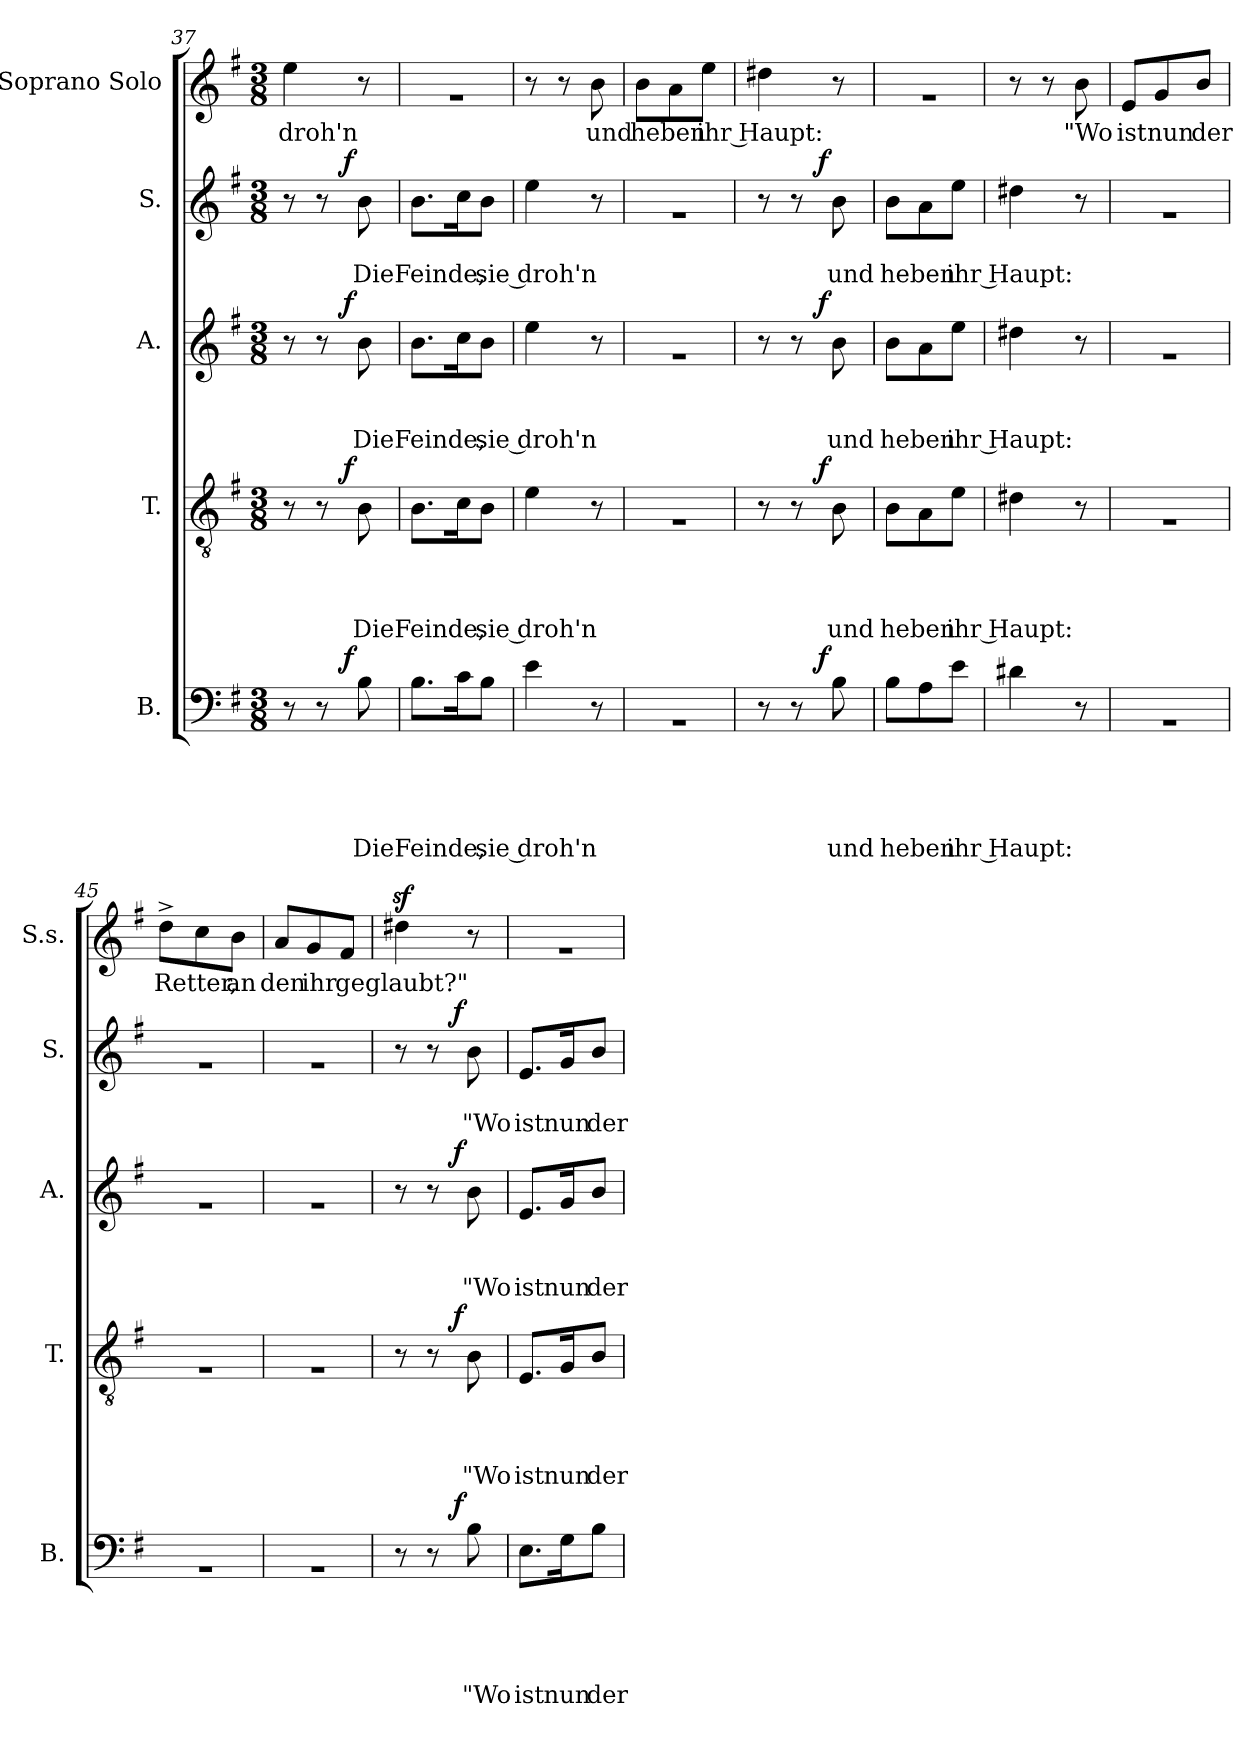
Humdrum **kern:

**kern	**text	**text	**text	**text	**text	**dynam	**kern	**text	**text	**text	**text	**dynam	**kern	**text	**text	**text	**dynam	**kern	**text	**text	**dynam	**kern	**text
*part5	*part5	*part5	*part5	*part5	*part5	*part5	*part4	*part4	*part4	*part4	*part4	*part4	*part3	*part3	*part3	*part3	*part3	*part2	*part2	*part2	*part2	*part1	*part1
*staff5	*staff5	*staff5	*staff5	*staff5	*staff5	*staff5	*staff4	*staff4	*staff4	*staff4	*staff4	*staff4	*staff3	*staff3	*staff3	*staff3	*staff3	*staff2	*staff2	*staff2	*staff2	*staff1	*staff1
*I"B.	*	*	*	*	*	*	*I"T.	*	*	*	*	*	*I"A.	*	*	*	*	*I"S.	*	*	*	*I"Soprano Solo	*
*I'B.	*	*	*	*	*	*	*I'T.	*	*	*	*	*	*I'A.	*	*	*	*	*I'S.	*	*	*	*I'S.s.	*
!!LO:PB:g=z
*clefF4	*	*	*	*	*	*	*clefGv2	*	*	*	*	*	*clefG2	*	*	*	*	*clefG2	*	*	*	*clefG2	*
*k[f#]	*	*	*	*	*	*	*k[f#]	*	*	*	*	*	*k[f#]	*	*	*	*	*k[f#]	*	*	*	*k[f#]	*
*G:	*	*	*	*	*	*	*G:	*	*	*	*	*	*G:	*	*	*	*	*G:	*	*	*	*G:	*
*M3/8	*	*	*	*	*	*	*M3/8	*	*	*	*	*	*M3/8	*	*	*	*	*M3/8	*	*	*	*M3/8	*
=37	=37	=37	=37	=37	=37	=37	=37	=37	=37	=37	=37	=37	=37	=37	=37	=37	=37	=37	=37	=37	=37	=37	=37
!	!	!	!	!	!	!	!	!	!	!	!	!	!	!	!	!	!	!	!	!	!	!	!LO:LY:b
*^	*	*	*	*	*	*	*^	*	*	*	*	*	*^	*	*	*	*	*^	*	*	*	*	*
8r	8..ryy	.	.	.	.	.	.	8r	8..ryy	.	.	.	.	.	8r	8..ryy	.	.	.	.	8r	8..ryy	.	.	.	4ee\	droh'n
8r	.	.	.	.	.	.	.	8r	.	.	.	.	.	.	8r	.	.	.	.	.	8r	.	.	.	.	.	.
!	!	!	!	!	!	!	!LO:DY:a	!	!	!	!	!	!	!LO:DY:a	!	!	!	!	!	!LO:DY:a	!	!	!	!	!LO:DY:a	!	!
.	8ryy	.	.	.	.	.	f	.	8ryy	.	.	.	.	f	.	8ryy	.	.	.	f	.	8ryy	.	.	f	.	.
!	!	!	!	!	!	!LO:LY:b	!	!	!	!	!	!	!LO:LY:b	!	!	!	!	!	!LO:LY:b	!	!	!	!	!LO:LY:b	!	!	!
8B\	.	.	.	.	.	Die	.	8B\	.	.	.	.	Die	.	8b\	.	.	.	Die	.	8b\	.	.	Die	.	8r	.
.	32ryy	.	.	.	.	.	.	.	32ryy	.	.	.	.	.	.	32ryy	.	.	.	.	.	32ryy	.	.	.	.	.
=38	=38	=38	=38	=38	=38	=38	=38	=38	=38	=38	=38	=38	=38	=38	=38	=38	=38	=38	=38	=38	=38	=38	=38	=38	=38	=38	=38
!	!	!	!	!	!	!LO:LY:b	!	!	!	!	!	!	!LO:LY:b	!	!	!	!	!	!LO:LY:b	!	!	!	!	!LO:LY:b	!	!LO:N:vis=1	!
*v	*v	*	*	*	*	*	*	*	*	*	*	*	*	*	*v	*v	*	*	*	*	*v	*v	*	*	*	*	*
*	*	*	*	*	*	*	*v	*v	*	*	*	*	*	*	*	*	*	*	*	*	*	*	*	*
8.B\L	.	.	.	.	Feinde,	.	8.B\L	.	.	.	Feinde,	.	8.b\L	.	.	Feinde,	.	8.b\L	.	Feinde,	.	4.ra	.
16c\K	.	.	.	.	.	.	16c\K	.	.	.	.	.	16cc\K	.	.	.	.	16cc\K	.	.	.	.	.
!	!	!	!	!	!LO:LY:b	!	!	!	!	!	!LO:LY:b	!	!	!	!	!LO:LY:b	!	!	!	!LO:LY:b	!	!	!
8B\J	.	.	.	.	sie droh'n	.	8B\J	.	.	.	sie droh'n	.	8b\J	.	.	sie droh'n	.	8b\J	.	sie droh'n	.	.	.
=39	=39	=39	=39	=39	=39	=39	=39	=39	=39	=39	=39	=39	=39	=39	=39	=39	=39	=39	=39	=39	=39	=39	=39
4e\	.	.	.	.	.	.	4e\	.	.	.	.	.	4ee\	.	.	.	.	4ee\	.	.	.	8r	.
.	.	.	.	.	.	.	.	.	.	.	.	.	.	.	.	.	.	.	.	.	.	8r	.
!	!	!	!	!	!	!	!	!	!	!	!	!	!	!	!	!	!	!	!	!	!	!	!LO:LY:b
8r	.	.	.	.	.	.	8r	.	.	.	.	.	8r	.	.	.	.	8r	.	.	.	8b\	und
=40	=40	=40	=40	=40	=40	=40	=40	=40	=40	=40	=40	=40	=40	=40	=40	=40	=40	=40	=40	=40	=40	=40	=40
!LO:N:vis=1	!	!	!	!	!	!	!LO:N:vis=1	!	!	!	!	!	!LO:N:vis=1	!	!	!	!	!LO:N:vis=1	!	!	!	!	!LO:LY:b
4.rC	.	.	.	.	.	.	4.rA	.	.	.	.	.	4.ra	.	.	.	.	4.ra	.	.	.	8b\L	heben
.	.	.	.	.	.	.	.	.	.	.	.	.	.	.	.	.	.	.	.	.	.	8a\	.
!	!	!	!	!	!	!	!	!	!	!	!	!	!	!	!	!	!	!	!	!	!	!	!LO:LY:b
.	.	.	.	.	.	.	.	.	.	.	.	.	.	.	.	.	.	.	.	.	.	8ee\J	ihr Haupt:
=41	=41	=41	=41	=41	=41	=41	=41	=41	=41	=41	=41	=41	=41	=41	=41	=41	=41	=41	=41	=41	=41	=41	=41
*^	*	*	*	*	*	*	*^	*	*	*	*	*	*^	*	*	*	*	*^	*	*	*	*	*
8r	8..ryy	.	.	.	.	.	.	8r	8..ryy	.	.	.	.	.	8r	8..ryy	.	.	.	.	8r	8..ryy	.	.	.	4dd#X\	.
8r	.	.	.	.	.	.	.	8r	.	.	.	.	.	.	8r	.	.	.	.	.	8r	.	.	.	.	.	.
!	!	!	!	!	!	!	!LO:DY:a	!	!	!	!	!	!	!LO:DY:a	!	!	!	!	!	!LO:DY:a	!	!	!	!	!LO:DY:a	!	!
.	8ryy	.	.	.	.	.	f	.	8ryy	.	.	.	.	f	.	8ryy	.	.	.	f	.	8ryy	.	.	f	.	.
!	!	!	!	!	!	!LO:LY:b	!	!	!	!	!	!	!LO:LY:b	!	!	!	!	!	!LO:LY:b	!	!	!	!	!LO:LY:b	!	!	!
8B\	.	.	.	.	.	und	.	8B\	.	.	.	.	und	.	8b\	.	.	.	und	.	8b\	.	.	und	.	8r	.
.	32ryy	.	.	.	.	.	.	.	32ryy	.	.	.	.	.	.	32ryy	.	.	.	.	.	32ryy	.	.	.	.	.
=42	=42	=42	=42	=42	=42	=42	=42	=42	=42	=42	=42	=42	=42	=42	=42	=42	=42	=42	=42	=42	=42	=42	=42	=42	=42	=42	=42
!	!	!	!	!	!	!LO:LY:b	!	!	!	!	!	!	!LO:LY:b	!	!	!	!	!	!LO:LY:b	!	!	!	!	!LO:LY:b	!	!LO:N:vis=1	!
*v	*v	*	*	*	*	*	*	*	*	*	*	*	*	*	*v	*v	*	*	*	*	*v	*v	*	*	*	*	*
*	*	*	*	*	*	*	*v	*v	*	*	*	*	*	*	*	*	*	*	*	*	*	*	*	*
8B\L	.	.	.	.	heben	.	8B\L	.	.	.	heben	.	8b\L	.	.	heben	.	8b\L	.	heben	.	4.ra	.
8A\	.	.	.	.	.	.	8A\	.	.	.	.	.	8a\	.	.	.	.	8a\	.	.	.	.	.
!	!	!	!	!	!LO:LY:b	!	!	!	!	!	!LO:LY:b	!	!	!	!	!LO:LY:b	!	!	!	!LO:LY:b	!	!	!
8e\J	.	.	.	.	ihr Haupt:	.	8e\J	.	.	.	ihr Haupt:	.	8ee\J	.	.	ihr Haupt:	.	8ee\J	.	ihr Haupt:	.	.	.
=43	=43	=43	=43	=43	=43	=43	=43	=43	=43	=43	=43	=43	=43	=43	=43	=43	=43	=43	=43	=43	=43	=43	=43
4d#X\	.	.	.	.	.	.	4d#X\	.	.	.	.	.	4dd#X\	.	.	.	.	4dd#X\	.	.	.	8r	.
.	.	.	.	.	.	.	.	.	.	.	.	.	.	.	.	.	.	.	.	.	.	8r	.
!	!	!	!	!	!	!	!	!	!	!	!	!	!	!	!	!	!	!	!	!	!	!	!LO:LY:b
8r	.	.	.	.	.	.	8r	.	.	.	.	.	8r	.	.	.	.	8r	.	.	.	8b\	"Wo
=44	=44	=44	=44	=44	=44	=44	=44	=44	=44	=44	=44	=44	=44	=44	=44	=44	=44	=44	=44	=44	=44	=44	=44
!LO:N:vis=1	!	!	!	!	!	!	!LO:N:vis=1	!	!	!	!	!	!LO:N:vis=1	!	!	!	!	!LO:N:vis=1	!	!	!	!	!LO:LY:b
4.rC	.	.	.	.	.	.	4.rA	.	.	.	.	.	4.ra	.	.	.	.	4.ra	.	.	.	8e/L	ist
!	!	!	!	!	!	!	!	!	!	!	!	!	!	!	!	!	!	!	!	!	!	!	!LO:LY:b
.	.	.	.	.	.	.	.	.	.	.	.	.	.	.	.	.	.	.	.	.	.	8g/	nun
!	!	!	!	!	!	!	!	!	!	!	!	!	!	!	!	!	!	!	!	!	!	!	!LO:LY:b
.	.	.	.	.	.	.	.	.	.	.	.	.	.	.	.	.	.	.	.	.	.	8b/J	der
=45	=45	=45	=45	=45	=45	=45	=45	=45	=45	=45	=45	=45	=45	=45	=45	=45	=45	=45	=45	=45	=45	=45	=45
!LO:N:vis=1	!	!	!	!	!	!	!LO:N:vis=1	!	!	!	!	!	!LO:N:vis=1	!	!	!	!	!LO:N:vis=1	!	!	!	!	!LO:LY:b
4.rC	.	.	.	.	.	.	4.rA	.	.	.	.	.	4.ra	.	.	.	.	4.ra	.	.	.	8dd^>\L	Retter,
.	.	.	.	.	.	.	.	.	.	.	.	.	.	.	.	.	.	.	.	.	.	8cc\	.
!	!	!	!	!	!	!	!	!	!	!	!	!	!	!	!	!	!	!	!	!	!	!	!LO:LY:b
.	.	.	.	.	.	.	.	.	.	.	.	.	.	.	.	.	.	.	.	.	.	8b\J	an
=46	=46	=46	=46	=46	=46	=46	=46	=46	=46	=46	=46	=46	=46	=46	=46	=46	=46	=46	=46	=46	=46	=46	=46
!LO:N:vis=1	!	!	!	!	!	!	!LO:N:vis=1	!	!	!	!	!	!LO:N:vis=1	!	!	!	!	!LO:N:vis=1	!	!	!	!	!LO:LY:b
4.rC	.	.	.	.	.	.	4.rA	.	.	.	.	.	4.ra	.	.	.	.	4.ra	.	.	.	8a/L	den
!	!	!	!	!	!	!	!	!	!	!	!	!	!	!	!	!	!	!	!	!	!	!	!LO:LY:b
.	.	.	.	.	.	.	.	.	.	.	.	.	.	.	.	.	.	.	.	.	.	8g/	ihr
!	!	!	!	!	!	!	!	!	!	!	!	!	!	!	!	!	!	!	!	!	!	!	!LO:LY:b
.	.	.	.	.	.	.	.	.	.	.	.	.	.	.	.	.	.	.	.	.	.	8f#/J	geglaubt?"
=47	=47	=47	=47	=47	=47	=47	=47	=47	=47	=47	=47	=47	=47	=47	=47	=47	=47	=47	=47	=47	=47	=47	=47
*^	*	*	*	*	*	*	*^	*	*	*	*	*	*^	*	*	*	*	*^	*	*	*	*	*
8r	8..ryy	.	.	.	.	.	.	8r	8..ryy	.	.	.	.	.	8r	8..ryy	.	.	.	.	8r	8..ryy	.	.	.	4dd#Xz>\	.
8r	.	.	.	.	.	.	.	8r	.	.	.	.	.	.	8r	.	.	.	.	.	8r	.	.	.	.	.	.
!	!	!	!	!	!	!	!LO:DY:a	!	!	!	!	!	!	!LO:DY:a	!	!	!	!	!	!LO:DY:a	!	!	!	!	!LO:DY:a	!	!
.	8ryy	.	.	.	.	.	f	.	8ryy	.	.	.	.	f	.	8ryy	.	.	.	f	.	8ryy	.	.	f	.	.
!	!	!	!	!	!	!LO:LY:b	!	!	!	!	!	!	!LO:LY:b	!	!	!	!	!	!LO:LY:b	!	!	!	!	!LO:LY:b	!	!	!
8B\	.	.	.	.	.	"Wo	.	8B\	.	.	.	.	"Wo	.	8b\	.	.	.	"Wo	.	8b\	.	.	"Wo	.	8r	.
.	32ryy	.	.	.	.	.	.	.	32ryy	.	.	.	.	.	.	32ryy	.	.	.	.	.	32ryy	.	.	.	.	.
!!LO:LB:g=z
=48	=48	=48	=48	=48	=48	=48	=48	=48	=48	=48	=48	=48	=48	=48	=48	=48	=48	=48	=48	=48	=48	=48	=48	=48	=48	=48	=48
!	!	!	!	!	!	!LO:LY:b	!	!	!	!	!	!	!LO:LY:b	!	!	!	!	!	!LO:LY:b	!	!	!	!	!LO:LY:b	!	!LO:N:vis=1	!
*v	*v	*	*	*	*	*	*	*	*	*	*	*	*	*	*v	*v	*	*	*	*	*v	*v	*	*	*	*	*
*	*	*	*	*	*	*	*v	*v	*	*	*	*	*	*	*	*	*	*	*	*	*	*	*	*
8.E\L	.	.	.	.	ist	.	8.E/L	.	.	.	ist	.	8.e/L	.	.	ist	.	8.e/L	.	ist	.	4.ra	.
!	!	!	!	!	!LO:LY:b	!	!	!	!	!	!LO:LY:b	!	!	!	!	!LO:LY:b	!	!	!	!LO:LY:b	!	!	!
16G\K	.	.	.	.	nun	.	16G/K	.	.	.	nun	.	16g/K	.	.	nun	.	16g/K	.	nun	.	.	.
!	!	!	!	!	!LO:LY:b	!	!	!	!	!	!LO:LY:b	!	!	!	!	!LO:LY:b	!	!	!	!LO:LY:b	!	!	!
8B\J	.	.	.	.	der	.	8B/J	.	.	.	der	.	8b/J	.	.	der	.	8b/J	.	der	.	.	.
=	=	=	=	=	=	=	=	=	=	=	=	=	=	=	=	=	=	=	=	=	=	=	=
*-	*-	*-	*-	*-	*-	*-	*-	*-	*-	*-	*-	*-	*-	*-	*-	*-	*-	*-	*-	*-	*-	*-	*-
